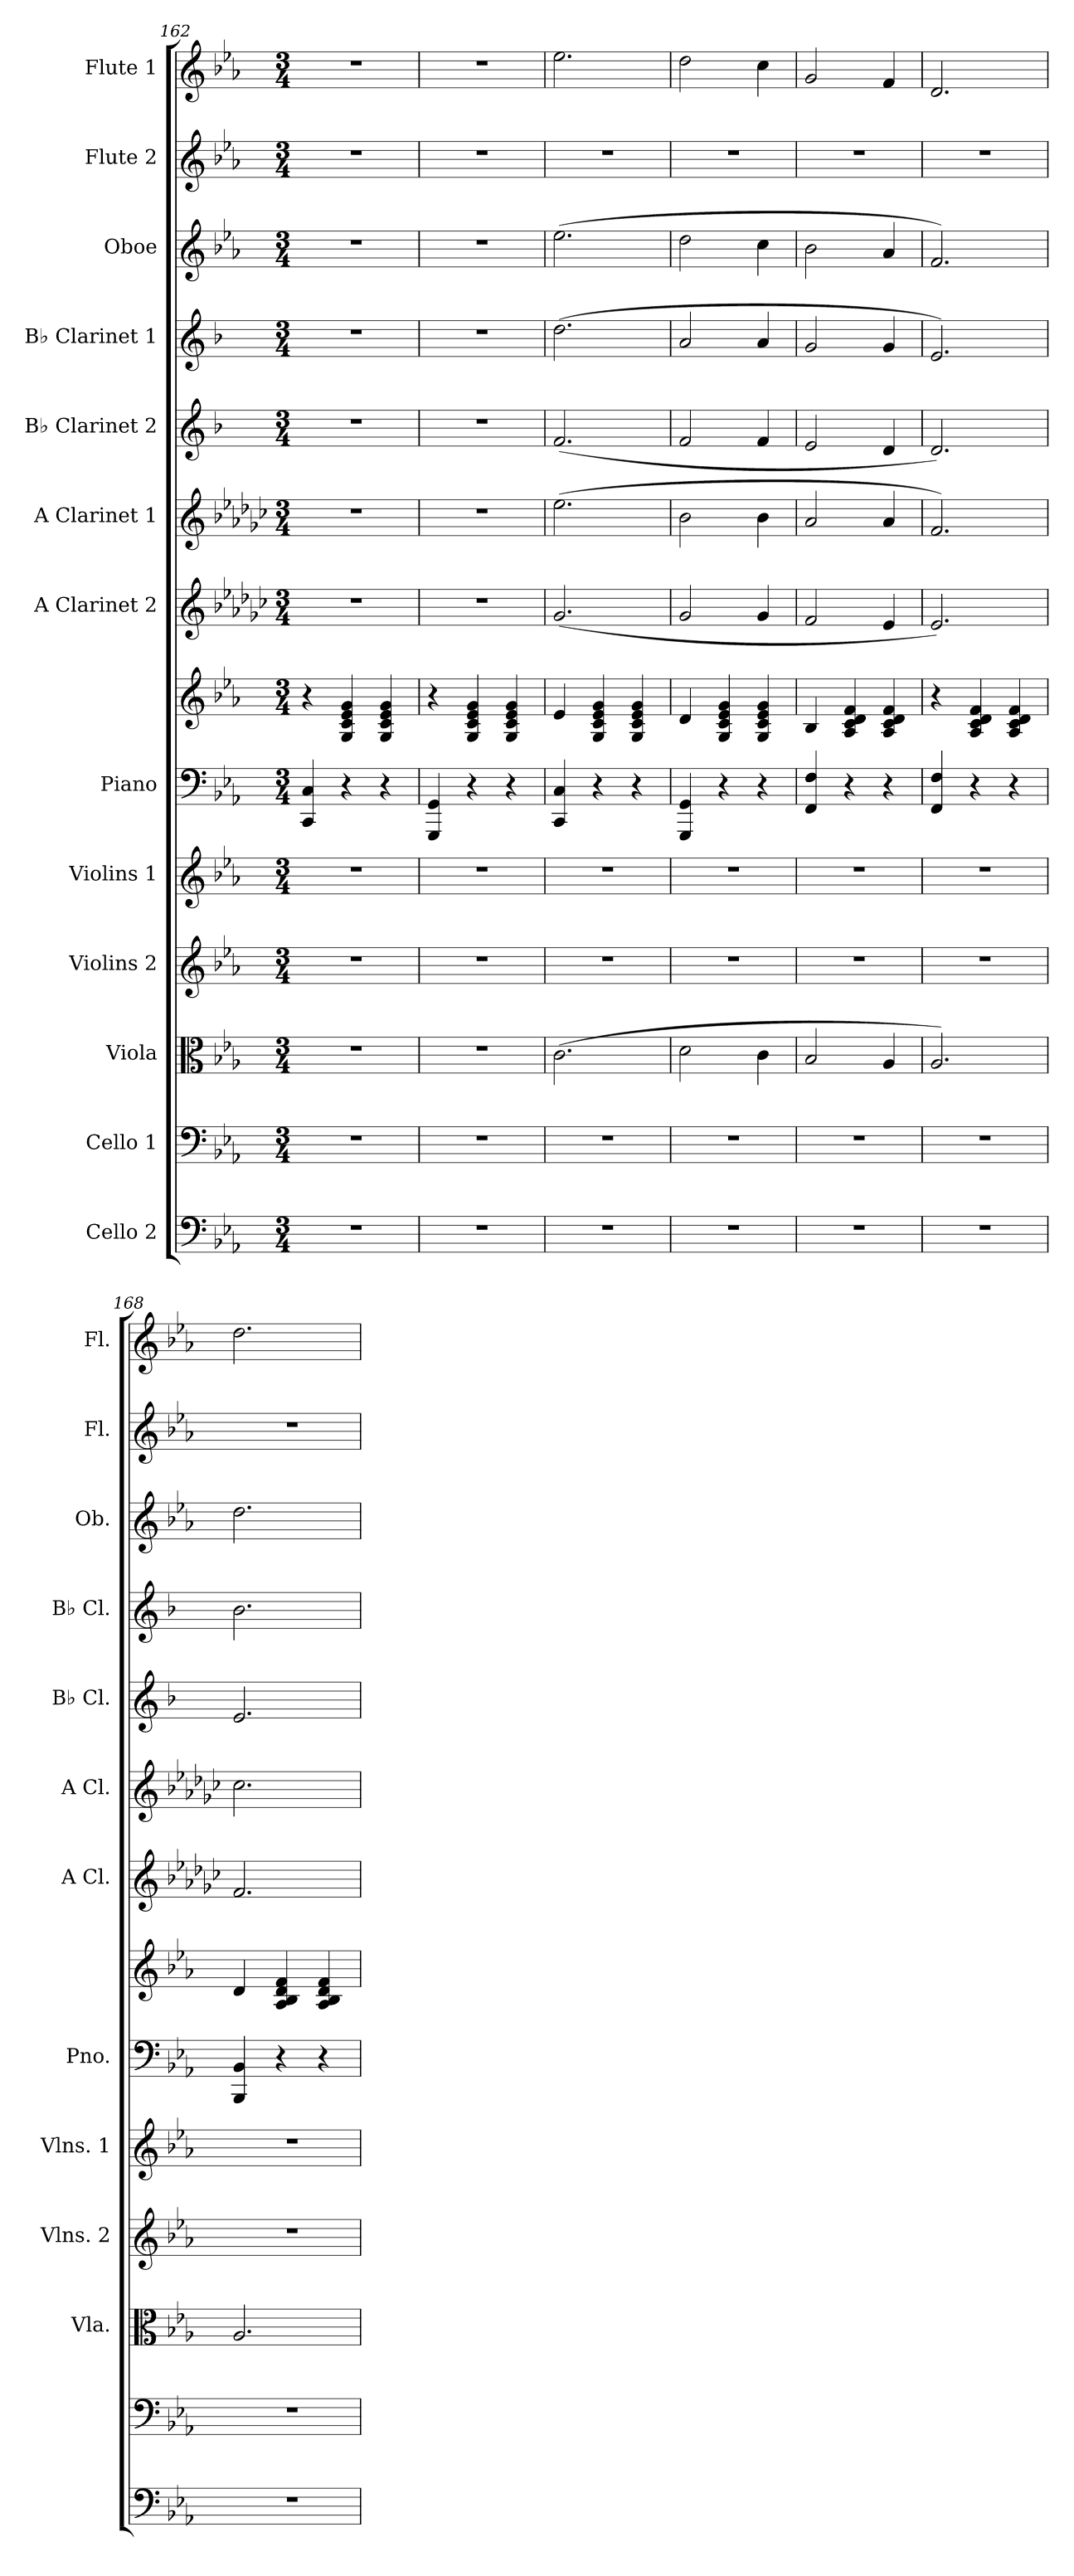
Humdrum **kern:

**kern	**kern	**kern	**kern	**kern	**kern	**kern	**kern	**kern	**kern	**kern	**kern	**kern	**kern
*part13	*part12	*part11	*part10	*part9	*part8	*part8	*part7	*part6	*part5	*part4	*part3	*part2	*part1
*staff14	*staff13	*staff12	*staff11	*staff10	*staff9	*staff8	*staff7	*staff6	*staff5	*staff4	*staff3	*staff2	*staff1
*I"Cello 2	*I"Cello 1	*I"Viola	*I"Violins 2	*I"Violins 1	*I"Piano	*	*I"A Clarinet 2	*I"A Clarinet 1	*I"B♭ Clarinet 2	*I"B♭ Clarinet 1	*I"Oboe	*I"Flute 2	*I"Flute 1
*	*	*I'Vla.	*I'Vlns. 2	*I'Vlns. 1	*I'Pno.	*	*I'A Cl.	*I'A Cl.	*I'B♭ Cl.	*I'B♭ Cl.	*I'Ob.	*I'Fl.	*I'Fl.
*clefF4	*clefF4	*clefC3	*clefG2	*clefG2	*clefF4	*clefG2	*clefG2	*clefG2	*clefG2	*clefG2	*clefG2	*clefG2	*clefG2
*	*	*	*	*	*	*	*ITrd2c3	*ITrd2c3	*ITrd1c2	*ITrd1c2	*	*	*
*k[b-e-a-]	*k[b-e-a-]	*k[b-e-a-]	*k[b-e-a-]	*k[b-e-a-]	*k[b-e-a-]	*k[b-e-a-]	*k[b-e-a-]	*k[b-e-a-]	*k[b-e-a-]	*k[b-e-a-]	*k[b-e-a-]	*k[b-e-a-]	*k[b-e-a-]
*E-:	*E-:	*E-:	*E-:	*E-:	*E-:	*E-:	*E-:	*E-:	*E-:	*E-:	*E-:	*E-:	*E-:
*M3/4	*M3/4	*M3/4	*M3/4	*M3/4	*M3/4	*M3/4	*M3/4	*M3/4	*M3/4	*M3/4	*M3/4	*M3/4	*M3/4
=162	=162	=162	=162	=162	=162	=162	=162	=162	=162	=162	=162	=162	=162
2.r	2.r	2.r	2.r	2.r	4CC/ 4C/	4r	2.r	2.r	2.r	2.r	2.r	2.r	2.r
.	.	.	.	.	4r	4G/ 4c/ 4e-/ 4g/	.	.	.	.	.	.	.
.	.	.	.	.	4r	4G/ 4c/ 4e-/ 4g/	.	.	.	.	.	.	.
=163	=163	=163	=163	=163	=163	=163	=163	=163	=163	=163	=163	=163	=163
2.r	2.r	2.r	2.r	2.r	4GGG/ 4GG/	4r	2.r	2.r	2.r	2.r	2.r	2.r	2.r
.	.	.	.	.	4r	4G/ 4c/ 4e-/ 4g/	.	.	.	.	.	.	.
.	.	.	.	.	4r	4G/ 4c/ 4e-/ 4g/	.	.	.	.	.	.	.
=164	=164	=164	=164	=164	=164	=164	=164	=164	=164	=164	=164	=164	=164
2.r	2.r	(2.c\	2.r	2.r	4CC/ 4C/	4e-/	(2.e-/	(2.cc\	(2.e-/	(2.cc\	(2.ee-\	2.r	2.ee-\
.	.	.	.	.	4r	4G/ 4c/ 4e-/ 4g/	.	.	.	.	.	.	.
.	.	.	.	.	4r	4G/ 4c/ 4e-/ 4g/	.	.	.	.	.	.	.
=165	=165	=165	=165	=165	=165	=165	=165	=165	=165	=165	=165	=165	=165
2.r	2.r	2d\	2.r	2.r	4GGG/ 4GG/	4d/	2e-/	2g\	2e-/	2g/	2dd\	2.r	2dd\
.	.	.	.	.	4r	4G/ 4c/ 4e-/ 4g/	.	.	.	.	.	.	.
.	.	4c\	.	.	4r	4G/ 4c/ 4e-/ 4g/	4e-/	4g\	4e-/	4g/	4cc\	.	4cc\
=166	=166	=166	=166	=166	=166	=166	=166	=166	=166	=166	=166	=166	=166
2.r	2.r	2B-/	2.r	2.r	4FF/ 4F/	4B-/	2d/	2f/	2d/	2f/	2b-\	2.r	2g/
.	.	.	.	.	4r	4A-/ 4c/ 4d/ 4f/	.	.	.	.	.	.	.
.	.	4A-/	.	.	4r	4A-/ 4c/ 4d/ 4f/	4c/	4f/	4c/	4f/	4a-/	.	4f/
=167	=167	=167	=167	=167	=167	=167	=167	=167	=167	=167	=167	=167	=167
2.r	2.r	2.A-/)	2.r	2.r	4FF/ 4F/	4r	2.c/)	2.d/)	2.c/)	2.d/)	2.f/)	2.r	2.d/
.	.	.	.	.	4r	4A-/ 4c/ 4d/ 4f/	.	.	.	.	.	.	.
.	.	.	.	.	4r	4A-/ 4c/ 4d/ 4f/	.	.	.	.	.	.	.
!!LO:PB:g=z
=168	=168	=168	=168	=168	=168	=168	=168	=168	=168	=168	=168	=168	=168
2.r	2.r	2.A-/	2.r	2.r	4BBB-/ 4BB-/	4d/	2.d/	2.a-\	2.d/	2.a-\	2.dd\	2.r	2.dd\
.	.	.	.	.	4r	4A-/ 4B-/ 4d/ 4f/	.	.	.	.	.	.	.
.	.	.	.	.	4r	4A-/ 4B-/ 4d/ 4f/	.	.	.	.	.	.	.
=	=	=	=	=	=	=	=	=	=	=	=	=	=
*-	*-	*-	*-	*-	*-	*-	*-	*-	*-	*-	*-	*-	*-
